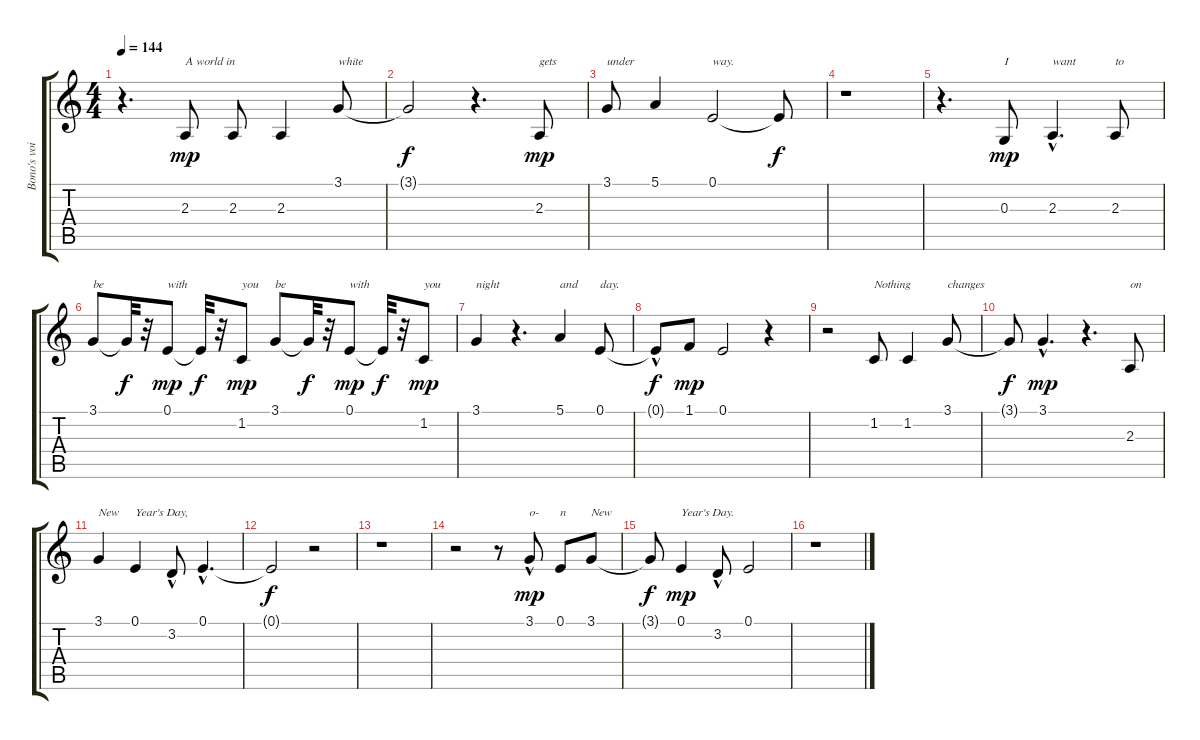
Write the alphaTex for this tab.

\track ("Bono's voice    " "Bono's voi") {instrument rockorgan}
\staff {score tabs}
\tuning (E4 B3 G3 D3 A2 E2) {hide}
\ts (4 4)
\tempo 144
\clef g2
\ks c
r.4{d dy mp} 2.3.8{txt "A world in"} 2.3.8 2.3.4 3.1.8{txt "white"} |
3.1{t}.2{dy f} r.4{d} 2.3.8{txt "gets" dy mp} |
3.1.8{txt "under "} 5.1.4 0.1.2{txt "way."} 0.1{t}.8{dy f} |
r.1 |
r.4{d} 0.3.8{txt "I" dy mp} 2.3{hac}.4{d txt "want"} 2.3.8{txt "to"} |
3.1.8{txt "be"} 3.1{t}.32{dy f} r.32 0.1.8{txt "with" dy mp} 0.1{t}.32{dy f} r.32 1.2.8{txt "you" dy mp} 3.1.8{txt "be"} 3.1{t}.32{dy f} r.32 0.1.8{txt "with" dy mp} 0.1{t}.32{dy f} r.32 1.2.8{txt "you" dy mp} |
3.1.4{txt "night"} r.4{d} 5.1.4{txt "and"} 0.1.8{txt "day."} |
0.1{hac t}.8{dy f} 1.1.8{dy mp} 0.1.2 r.4 |
r.2 1.2.8{txt "Nothing"} 1.2.4 3.1.8{txt "changes"} |
3.1{t}.8{dy f} 3.1{hac}.4{d dy mp} r.4{d} 2.3.8{txt "on"} |
3.1.4{txt "New"} 0.1.4{txt "Year's Day,"} 3.2{hac}.8 0.1{hac}.4{d} |
0.1{t}.2{dy f} r.2 |
r.1 |
r.2 r.8 3.1{hac}.8{txt "o-" dy mp} 0.1.8{txt "n"} 3.1.8{txt "New"} |
3.1{t}.8{dy f} 0.1.4{txt "Year's Day." dy mp} 3.2{hac}.8 0.1.2 |
r.1
